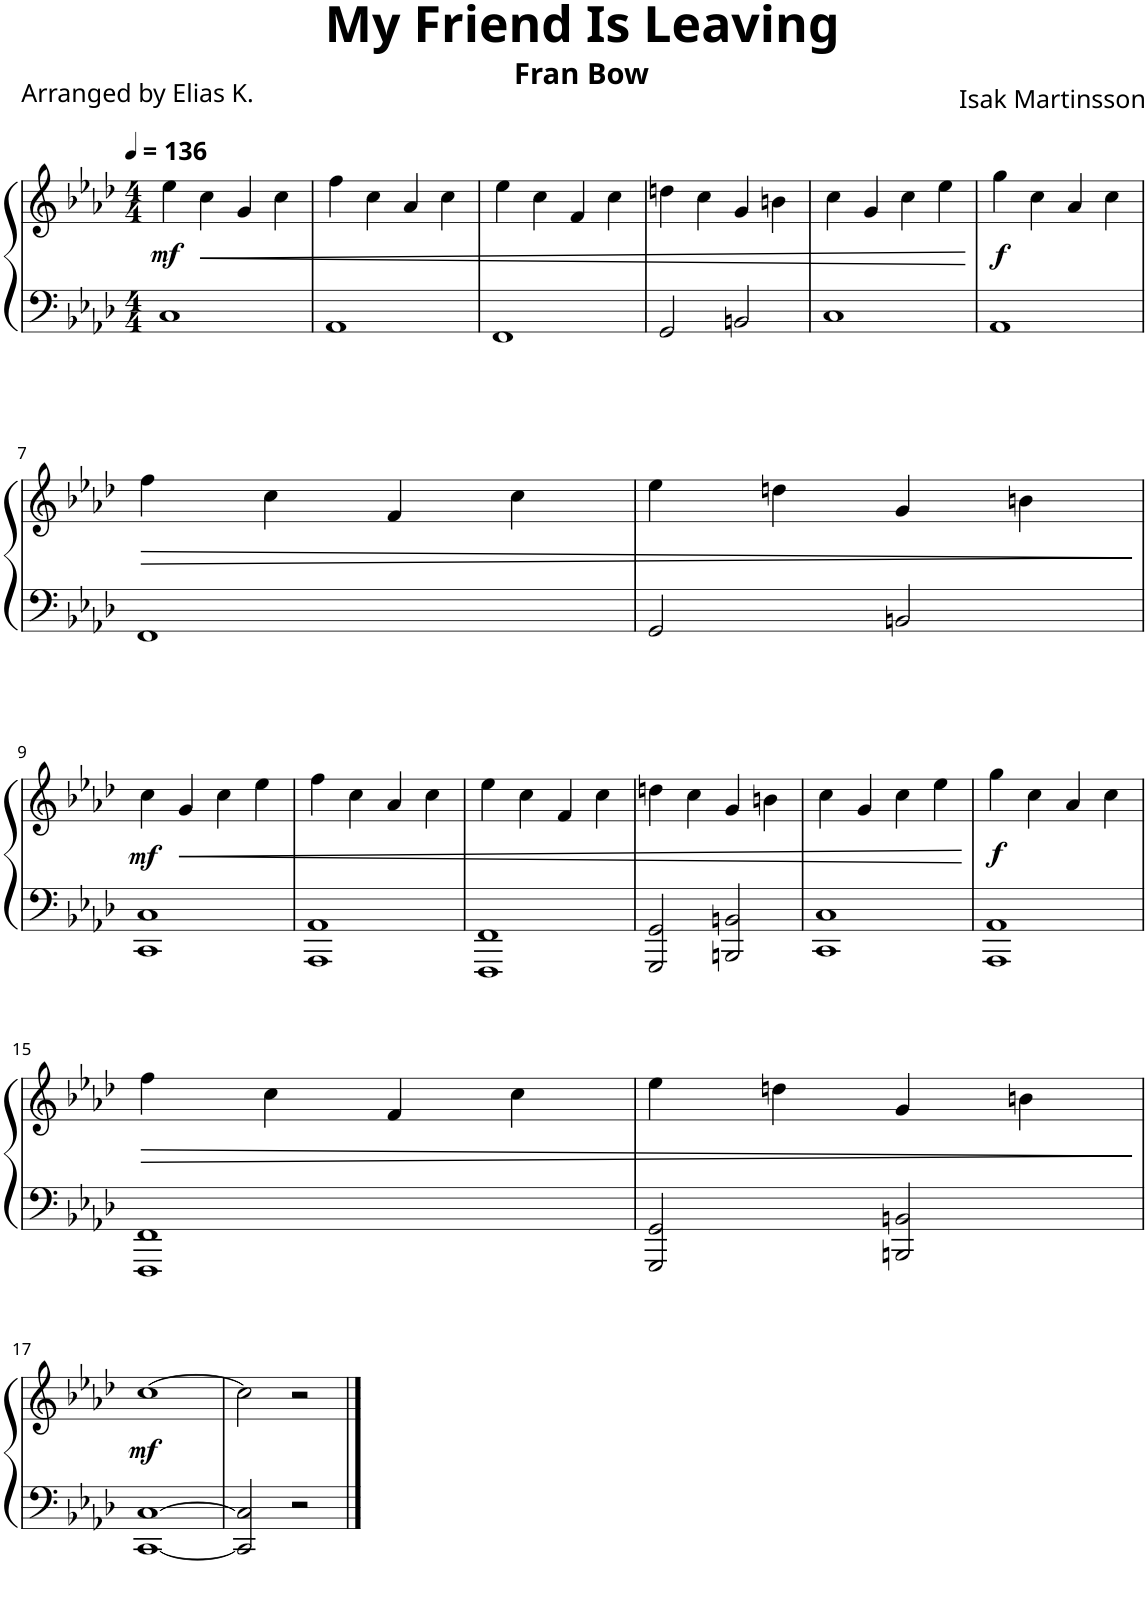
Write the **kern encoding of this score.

**kern	**kern	**dynam
*part1	*part1	*part1
*staff2	*staff1	*staff1/2
*I"Klavier	*	*
*I'Klav.	*	*
*clefF4	*clefG2	*
*k[b-e-a-d-]	*k[b-e-a-d-]	*
*M4/4	*M4/4	*
*MM136	*MM136	*
=1	=1	=1
!	!	!LO:DY:b
1C	4ee-\	mf
!	!	!LO:HP:b
.	4cc\	<
.	4g/	.
.	4cc\	.
=2	=2	=2
1AA-	4ff\	.
.	4cc\	.
.	4a-/	.
.	4cc\	.
=3	=3	=3
1FF	4ee-\	.
.	4cc\	.
.	4f/	.
.	4cc\	.
=4	=4	=4
2GG/	4ddn\	.
.	4cc\	.
2BBn/	4g/	.
.	4bn\	.
=5	=5	=5
1C	4cc\	.
.	4g/	.
.	4cc\	.
.	4ee-\	.
.	.	[
=6	=6	=6
!	!	!LO:DY:b
1AA-	4gg\	f
.	4cc\	.
.	4a-/	.
.	4cc\	.
!!LO:LB:g=z
=7	=7	=7
!	!	!LO:HP:b
1FF	4ff\	>
.	4cc\	.
.	4f/	.
.	4cc\	.
=8	=8	=8
2GG/	4ee-\	.
.	4ddn\	.
2BBn/	4g/	.
.	4bn\	.
.	.	]
!!LO:LB:g=z
=9	=9	=9
!	!	!LO:DY:b
1CC 1C	4cc\	mf
!	!	!LO:HP:b
.	4g/	<
.	4cc\	.
.	4ee-\	.
=10	=10	=10
1AAA- 1AA-	4ff\	.
.	4cc\	.
.	4a-/	.
.	4cc\	.
=11	=11	=11
1FFF 1FF	4ee-\	.
.	4cc\	.
.	4f/	.
.	4cc\	.
=12	=12	=12
2GGG/ 2GG/	4ddn\	.
.	4cc\	.
2BBBn/ 2BBn/	4g/	.
.	4bn\	.
=13	=13	=13
1CC 1C	4cc\	.
.	4g/	.
.	4cc\	.
.	4ee-\	.
.	.	[
=14	=14	=14
!	!	!LO:DY:b
1AAA- 1AA-	4gg\	f
.	4cc\	.
.	4a-/	.
.	4cc\	.
!!LO:LB:g=z
=15	=15	=15
!	!	!LO:HP:b
1FFF 1FF	4ff\	>
.	4cc\	.
.	4f/	.
.	4cc\	.
=16	=16	=16
2GGG/ 2GG/	4ee-\	.
.	4ddn\	.
2BBBn/ 2BBn/	4g/	.
.	4bn\	.
.	.	]
!!LO:LB:g=z
=17	=17	=17
!	!	!LO:DY:b
[1CC [1C	[1cc	mf
=18	=18	=18
2CC/] 2C/]	2cc\]	.
2r	2r	.
==	==	==
*-	*-	*-
